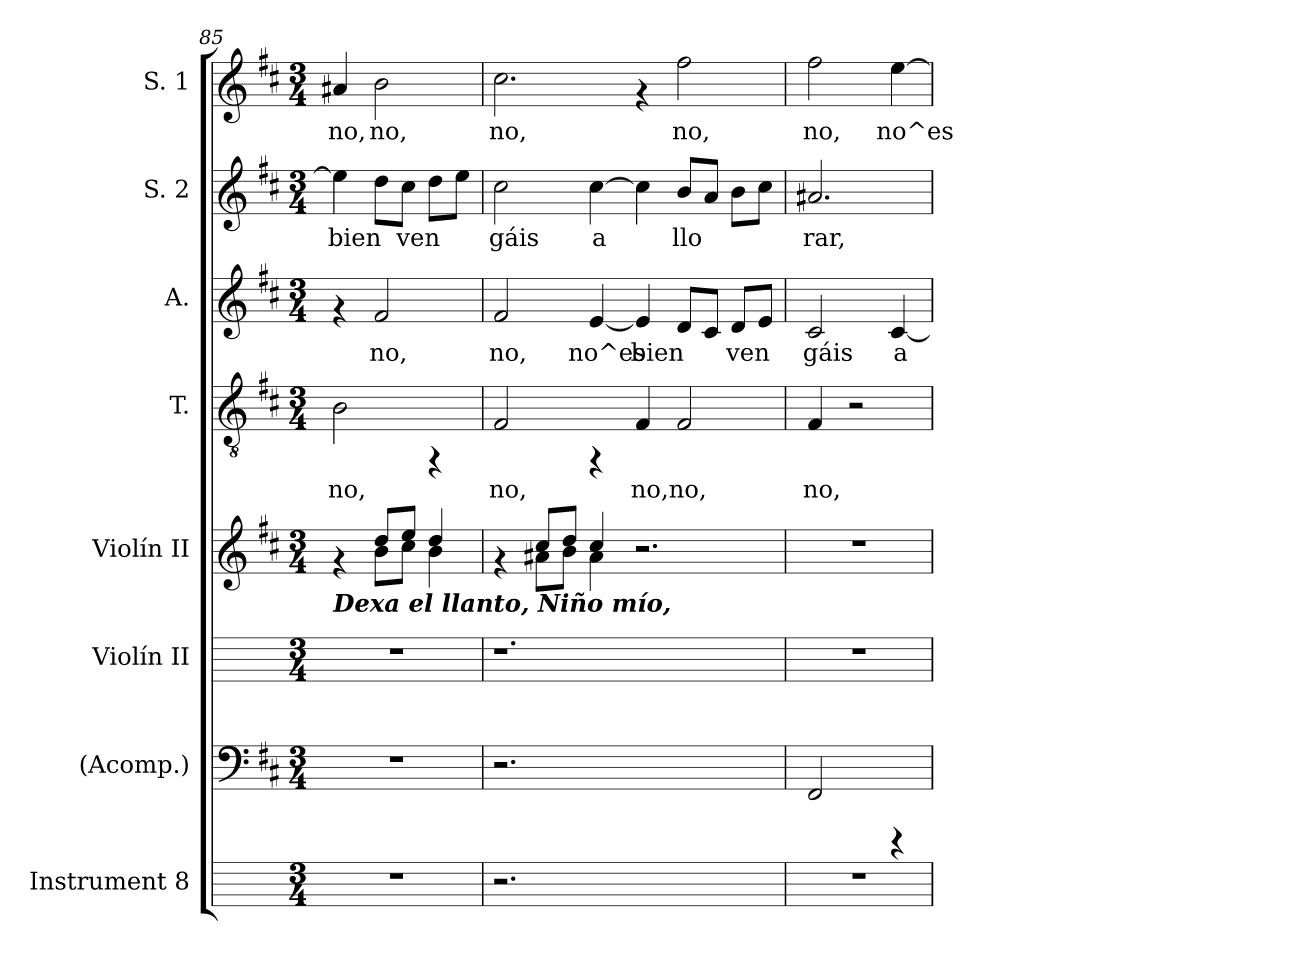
**kern	**kern	**kern	**kern	**kern	**text	**kern	**text	**kern	**text	**kern	**text
*part8	*part7	*part6	*part5	*part4	*part4	*part3	*part3	*part2	*part2	*part1	*part1
*staff8	*staff7	*staff6	*staff5	*staff4	*staff4	*staff3	*staff3	*staff2	*staff2	*staff1	*staff1
*I"Instrument 8	*I"(Acomp.)	*I"Violín II	*I"Violín II	*I"T.	*	*I"A.	*	*I"S. 2	*	*I"S. 1	*
*	*	*	*I'Violín I	*I'T.	*	*I'A.	*	*I'S. 2	*	*I'S. 1	*
*	*clefF4	*	*clefG2	*clefGv2	*	*clefG2	*	*clefG2	*	*clefG2	*
*k[]	*k[f#c#]	*k[]	*k[f#c#]	*k[f#c#]	*	*k[f#c#]	*	*k[f#c#]	*	*k[f#c#]	*
*C:	*D:	*C:	*D:	*D:	*	*D:	*	*D:	*	*D:	*
*M3/4	*M3/4	*M3/4	*M3/4	*M3/4	*	*M3/4	*	*M3/4	*	*M3/4	*
=85	=85	=85	=85	=85	=85	=85	=85	=85	=85	=85	=85
*	*	*	*^	*	*	*	*	*	*	*	*
!	!	!	!LO:TX:b:Bi:t=Dexa el llanto, Niño mío,	!	!	!	!	!	!	!	!	!
!	!	!	!	!	!	!LO:LY:b:cj	!	!	!	!LO:LY:b:cj	!	!LO:LY:b:cj
2.r	2.r	2.r	4rf	4ryy	2B\	no,	4rf	.	4ee\]	bien	4a#X/	no,
!	!	!	!	!	!	!	!	!LO:LY:b	!	!LO:LY:b:cj	!	!LO:LY:b:cj
.	.	.	8dd/L	8b\L	.	.	2f#/	no,	8dd\L	.	2b\	no,
!	!	!	!	!	!	!	!	!	!	!LO:LY:b:cj	!	!
.	.	.	8ee/J	8cc#\J	.	.	.	.	8cc#\J	ven-	.	.
!	!	!	!	!	!	!	!	!	!	!LO:LY:b:cj	!	!
.	.	.	4dd/	4b\	4rFF	.	.	.	8dd\L	--	.	.
!	!	!	!	!	!	!	!	!	!	!LO:LY:b:cj	!	!
.	.	.	.	.	.	.	.	.	8ee\J	--	.	.
=86	=86	=86	=86	=86	=86	=86	=86	=86	=86	=86	=86	=86
!	!	!	!	!	!	!LO:LY:b:cj	!	!LO:LY:b	!	!LO:LY:b:cj	!	!LO:LY:b:cj
2.r	2.r	1.r	4rf	4ryy	2F#/	no,	2f#/	no,	2cc#\	-gáis	2.cc#\	no,
.	.	.	8cc#/L	8a#X\L	.	.	.	.	.	.	.	.
.	.	.	8dd/J	8b\J	.	.	.	.	.	.	.	.
!	!	!	!	!	!	!	!	!LO:LY:b	!	!LO:LY:b:cj	!	!
.	.	.	4cc#/	4a#\	4rFF	.	[>4e/	no^es	[>4cc#\	a	.	.
!	!	!	!	!	!	!LO:LY:b:cj	!	!LO:LY:b	!	!LO:LY:b:cj	!	!
2.ryy	2.ryy	.	2.r	2.ryy	4F#/	no,no,	4e/]	bien	4cc#\]	.	4rf	.
!	!	!	!	!	!	!LO:LY:b:cj	!	!LO:LY:b	!	!LO:LY:b:cj	!	!LO:LY:b:cj
.	.	.	.	.	2F#/	.	8d/L	.	8b/L	llo-	2ff#\	no,
!	!	!	!	!	!	!	!	!LO:LY:b	!	!LO:LY:b:cj	!	!
.	.	.	.	.	.	.	8c#/J	.	8a/J	--	.	.
!	!	!	!	!	!	!	!	!LO:LY:b	!	!LO:LY:b:cj	!	!
.	.	.	.	.	.	.	8d/L	ven-	8b\L	--	.	.
!	!	!	!	!	!	!	!	!LO:LY:b	!	!LO:LY:b:cj	!	!
.	.	.	.	.	.	.	8e/J	--	8cc#\J	--	.	.
*	*	*	*v	*v	*	*	*	*	*	*	*	*
!!LO:PB:g=z
=87	=87	=87	=87	=87	=87	=87	=87	=87	=87	=87	=87
!	!	!	!	!	!LO:LY:b:cj	!	!LO:LY:b	!	!LO:LY:b:cj	!	!LO:LY:b:cj
2.r	2FF#/	2.r	2.r	4F#/	no,	2c#/	-gáis	2.a#X/	-rar,	2ff#\	no,
.	.	.	.	2r	.	.	.	.	.	.	.
!	!	!	!	!	!	!	!LO:LY:b	!	!	!	!LO:LY:b:cj
.	4rCCC	.	.	.	.	[>4c#/	a	.	.	[>4ee\	no^es
=	=	=	=	=	=	=	=	=	=	=	=
*-	*-	*-	*-	*-	*-	*-	*-	*-	*-	*-	*-
